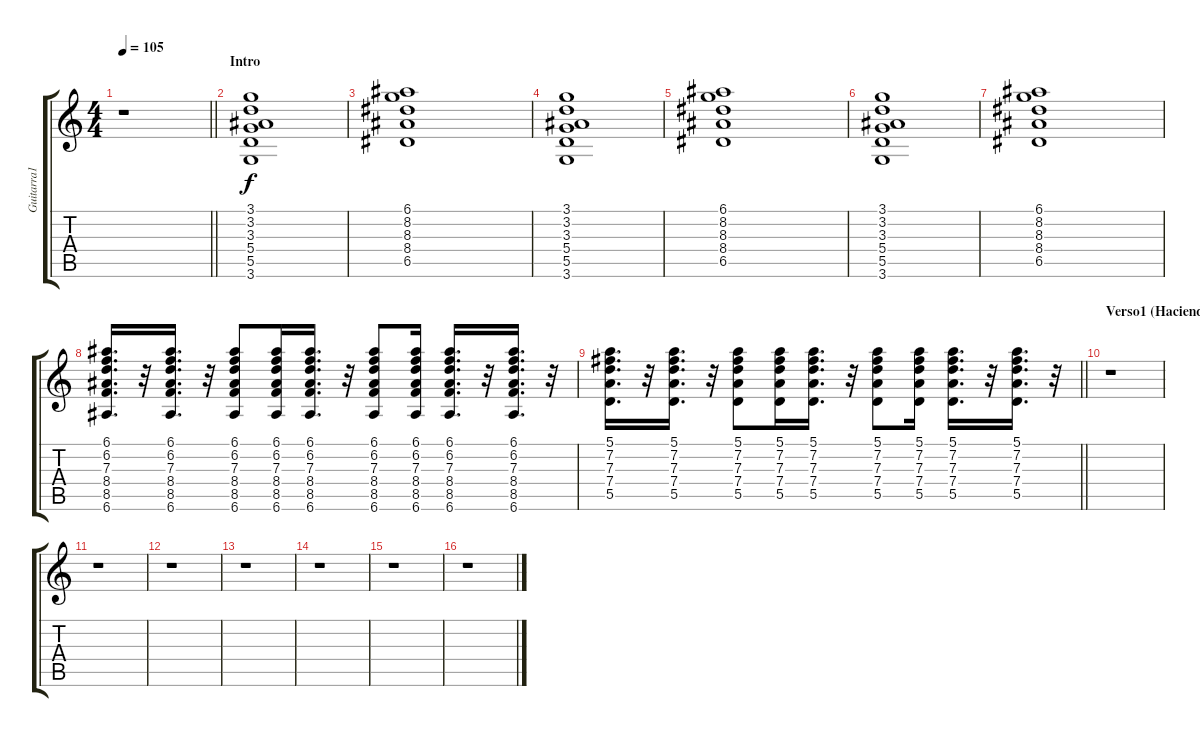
\track ("Guitarra1" "Guitarra1") {instrument overdrivenguitar}
\staff {score tabs}
\tuning (E4 B3 G3 D3 A2 E2) {hide}
\ts (4 4)
\tempo 105
\clef g2
\barLineRight lightlight
\ks c
r.1{dy f instrument overdrivenguitar} |
\section ("" "Intro")
(3.1 3.2 3.3 5.4 5.5 3.6).1 |
(6.1 8.2 8.3 8.4 6.5).1 |
(3.1 3.2 3.3 5.4 5.5 3.6).1 |
(6.1 8.2 8.3 8.4 6.5).1 |
(3.1 3.2 3.3 5.4 5.5 3.6).1 |
(6.1 8.2 8.3 8.4 6.5).1 |
(6.1 6.2 7.3 8.4 8.5 6.6).16{d} r.32 (6.1 6.2 7.3 8.4 8.5 6.6).16{d} r.32 (6.1 6.2 7.3 8.4 8.5 6.6).8 (6.1 6.2 7.3 8.4 8.5 6.6).16 (6.1 6.2 7.3 8.4 8.5 6.6).16{d} r.32 (6.1 6.2 7.3 8.4 8.5 6.6).8 (6.1 6.2 7.3 8.4 8.5 6.6).16 (6.1 6.2 7.3 8.4 8.5 6.6).16{d} r.32 (6.1 6.2 7.3 8.4 8.5 6.6).16{d} r.32 |
\barLineRight lightlight
(5.1 7.2 7.3 7.4 5.5).16{d} r.32 (5.1 7.2 7.3 7.4 5.5).16{d} r.32 (5.1 7.2 7.3 7.4 5.5).8 (5.1 7.2 7.3 7.4 5.5).16 (5.1 7.2 7.3 7.4 5.5).16{d} r.32 (5.1 7.2 7.3 7.4 5.5).8 (5.1 7.2 7.3 7.4 5.5).16 (5.1 7.2 7.3 7.4 5.5).16{d} r.32 (5.1 7.2 7.3 7.4 5.5).16{d} r.32 |
\section ("" "Verso1 (Haciendo fila bajo el sol...)")
r.1 |
r.1 |
r.1 |
r.1 |
r.1 |
r.1 |
r.1
